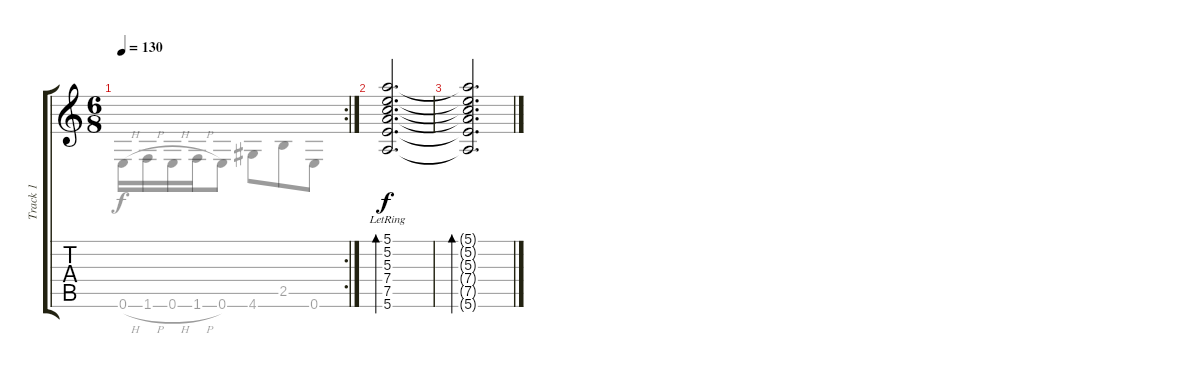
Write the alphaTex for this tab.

\track ("Track 1" "Track 1") {instrument acousticguitarnylon}
\staff {score tabs}
\tuning (E4 B3 G3 D3 A2 E2) {hide}
\voice
\rc 2
\ts (6 8)
\tempo 130
\clef g2
\ks c
|
(5.1{lr} 5.2{lr} 5.3{lr} 7.4{lr} 7.5{lr} 5.6).2{d bd 240} |
(5.1{t} 5.2{t} 5.3{t} 7.4{t} 7.5{t} 5.6{t}).2{d bd 240}
\voice
\clef g2
\ottava regular
\simile none
\ks c
0.6{h}.16{dy f} 1.6{h}.16 0.6{h}.16 1.6{h}.16 0.6.8 4.6.8 2.5.8 0.6.8 |
|
